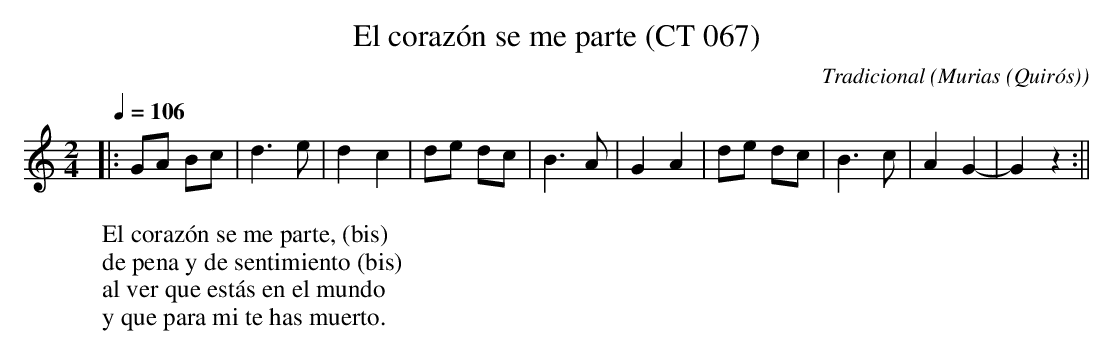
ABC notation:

X:1
T:El corazón se me parte (CT 067)
C:Tradicional
O:Murias (Quirós)
M:2/4
L:1/8
Q:1/4=106
K:C
|:GA Bc|d3 e|d2 c2|de dc|B3 A|G2 A2|de dc|B3 c|A2 G2-|G2 z2 :||
W:El corazón se me parte, (bis)
W:de pena y de sentimiento (bis)
W:al ver que estás en el mundo
W:y que para mi te has muerto.
W:
